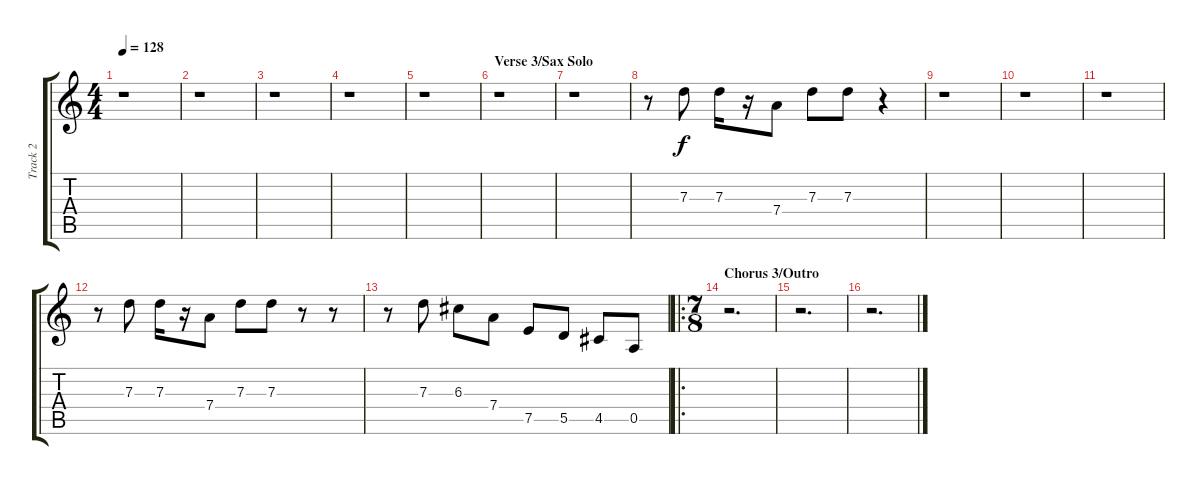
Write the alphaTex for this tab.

\track ("Track 2" "Track 2") {instrument overdrivenguitar}
\staff {score tabs}
\tuning (E4 B3 G3 D3 A2 E2) {hide}
\ts (4 4)
\tempo 128
\clef g2
\ks c
r.1{dy f} |
\section ("" "")
r.1 |
r.1 |
r.1 |
r.1 |
\section ("" "Verse 3/Sax Solo")
r.1 |
r.1 |
r.8 7.3.8 7.3.16 r.16 7.4.8 7.3.8 7.3.8 r.4 |
r.1 |
\section ("" "")
r.1 |
r.1 |
r.8 7.3.8 7.3.16 r.16 7.4.8 7.3.8 7.3.8 r.8 r.8 |
r.8 7.3.8 6.3.8 7.4.8 7.5.8 5.5.8 4.5.8 0.5.8 |
\ro
\ts (7 8)
\section ("" "Chorus 3/Outro")
r.2{d} |
r.2{d} |
r.2{d}
